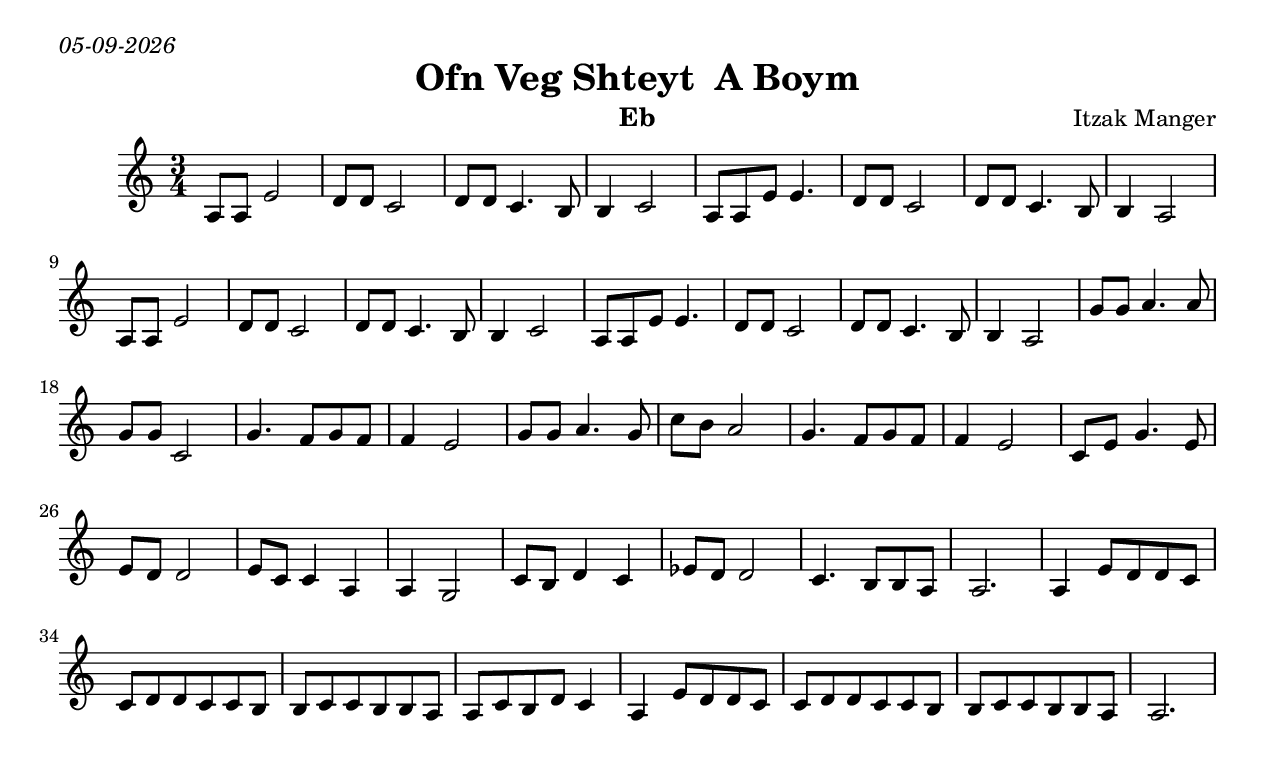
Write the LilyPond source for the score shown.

\version "2.20.0"
\include "english.ly"
\pointAndClickOff
\paper{
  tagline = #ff
  print-all-headers = ##t
  #(set-paper-size "letter")
}
date = #(strftime "%d-%m-%Y" (localtime (current-time)))

\markup{ \italic{ \date }  }

%\markup{ Got something to say? }

global = {
  \clef treble
  \key c \minor
  \time 3/4
  \set Score.markFormatter = #format-mark-box-alphabet
}

%#################################### Melody ########################
melody = \relative c {
  \global
  %\partial 4 g4    %lead in notes
 c8 c g'2
  | % 2
  f8 f ef2
  | % 3
  f8 f ef4. d8
  | % 4
  d4 ef2
  | % 5
  c8 c g' g4.
  | % 6
  f8 f ef2
  | % 7
  f8 f ef4. d8
  | % 8
  d4 c2
  | % 9
  c8 c g'2
  | % 10
  f8 f ef2
  | % 11
  f8 f ef4. d8
  | % 12
  d4 ef2
  | % 13
  c8 c g' g4.
  | % 14
  f8 f ef2
  | % 15
  f8 f ef4. d8
  | % 16
  d4 c2
  | % 17
  bf'8 bf c4. c8
  | % 18
  bf bf ef,2
  | % 19
  bf'4. af8 bf af
  | % 20
  af4 g2
  | % 21
  bf8 bf c4. bf8
  | % 22
  ef d c2
  | % 23
  bf4. af8 bf af
  | % 24
  af4 g2
  | % 25
  ef8 g bf4. g8
  | % 26
  g f f2
  | % 27
  g8 ef ef4 c
  | % 28
  c bf2
  | % 29
  ef8 d f4 ef
  | % 30
  gf8 f f2
  | % 31
  ef4. d8 d c
  | % 32
  c2.
  | % 33
  c4 g'8 f f ef
  | % 34
  ef f f ef ef d
  | % 35
  d ef ef d d c
  | % 36
  c ef d f ef4
  | % 37
  c g'8 f f ef
  | % 38
  ef f f ef ef d
  | % 39
  d ef ef d d c
  | % 40
  c2.
  | % 41

}
%################################# Lyrics #####################
%\addlyrics{ \set stanza = #"1. " }
%################################# Chords #######################
harmonies = \chordmode {

}

\score {\transpose c a
  % transpose score below
  %\transpose c d
  <<
    \new ChordNames {
      \set chordChanges = ##f
      \harmonies
    }
    \new Staff   \melody
  >>
  \header{
    title= "Ofn Veg Shteyt  A Boym"
    subtitle=""
    composer= "Itzak Manger"

    instrument = "Eb"
    arranger= ""
  }
  \layout{indent = 1.0\cm}
  \midi {
    \tempo 4 = 120

    % \midi { }
  }
}
%{
% more verses:
\markup{}
\markup {
  \font-size #2
  \fill-line {
    \hspace #0.1 % distance from left margin
    \column {
      \line { "1."
\column {
 ""
}
      }
      \hspace #0.2 % vertical distance between verses
      \line { "2."
\column {
""
}
      }
    }
    \hspace #0.1  % horiz. distance between columns
    \column {
      \line { "3."
\column {
 ""
}
      }
      \hspace #0.2 % distance between verses
      \line { "4."
\column {
""
}
      }
    }
    \hspace #0.1 % distance to right margin
  }
}

%}